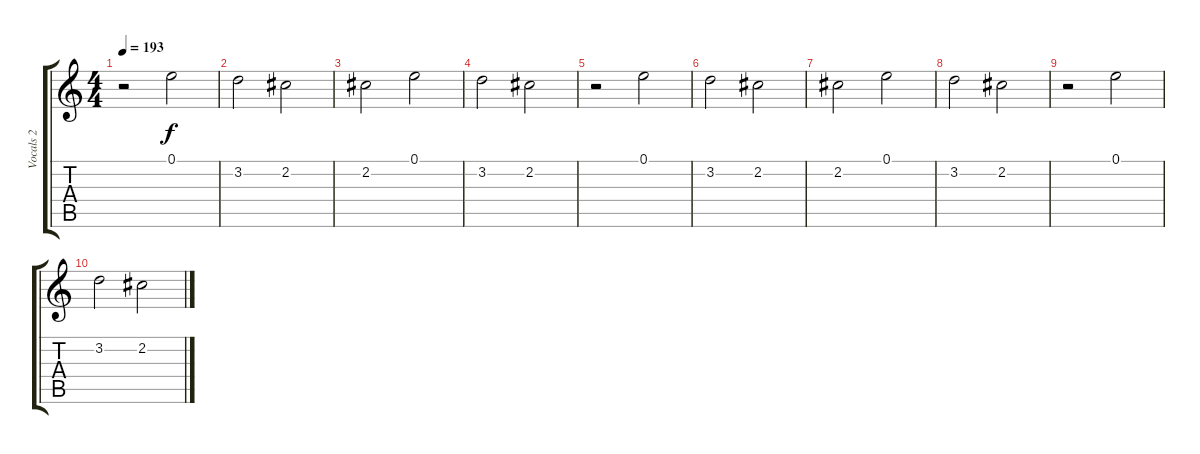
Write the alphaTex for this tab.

\track ("Vocals 2" "Vocals 2") {instrument overdrivenguitar}
\staff {score tabs}
\tuning (E4 B3 G3 D3 A2 E2) {hide}
\ts (4 4)
\tempo 193
\clef g2
\ks c
r.2{dy f} 0.1.2 |
3.2.2 2.2.2 |
2.2.2 0.1.2 |
3.2.2 2.2.2 |
r.2 0.1.2 |
3.2.2 2.2.2 |
2.2.2{volume 8} 0.1.2 |
3.2.2 2.2.2 |
r.2{volume 0} 0.1.2 |
3.2.2 2.2.2
